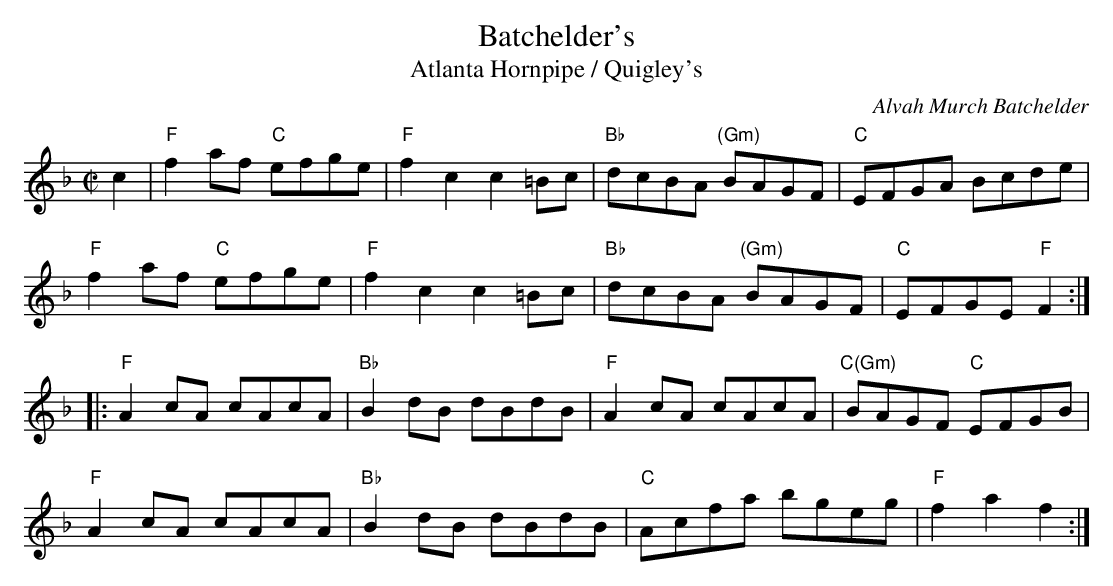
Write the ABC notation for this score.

X:1
T: Batchelder's
T:Atlanta Hornpipe / Quigley's
C:Alvah Murch Batchelder
M: C|
K: F
c2| "F"f2af "C"efge| "F"f2c2 c2=Bc| "Bb"dcBA "(Gm)" BAGF| "C"EFGA Bcde|
"F"f2af "C"efge| "F"f2c2 c2=Bc| "Bb"dcBA "(Gm)"BAGF|"C"EFGE "F"F2 :|
|:"F"A2cA cAcA| "Bb"B2dB dBdB| "F"A2cA cAcA| "C(Gm)"BAGF"C" EFGB|
"F"A2cA cAcA| "Bb"B2dB dBdB| "C"Acfa bgeg| "F"f2a2 f2 :|
